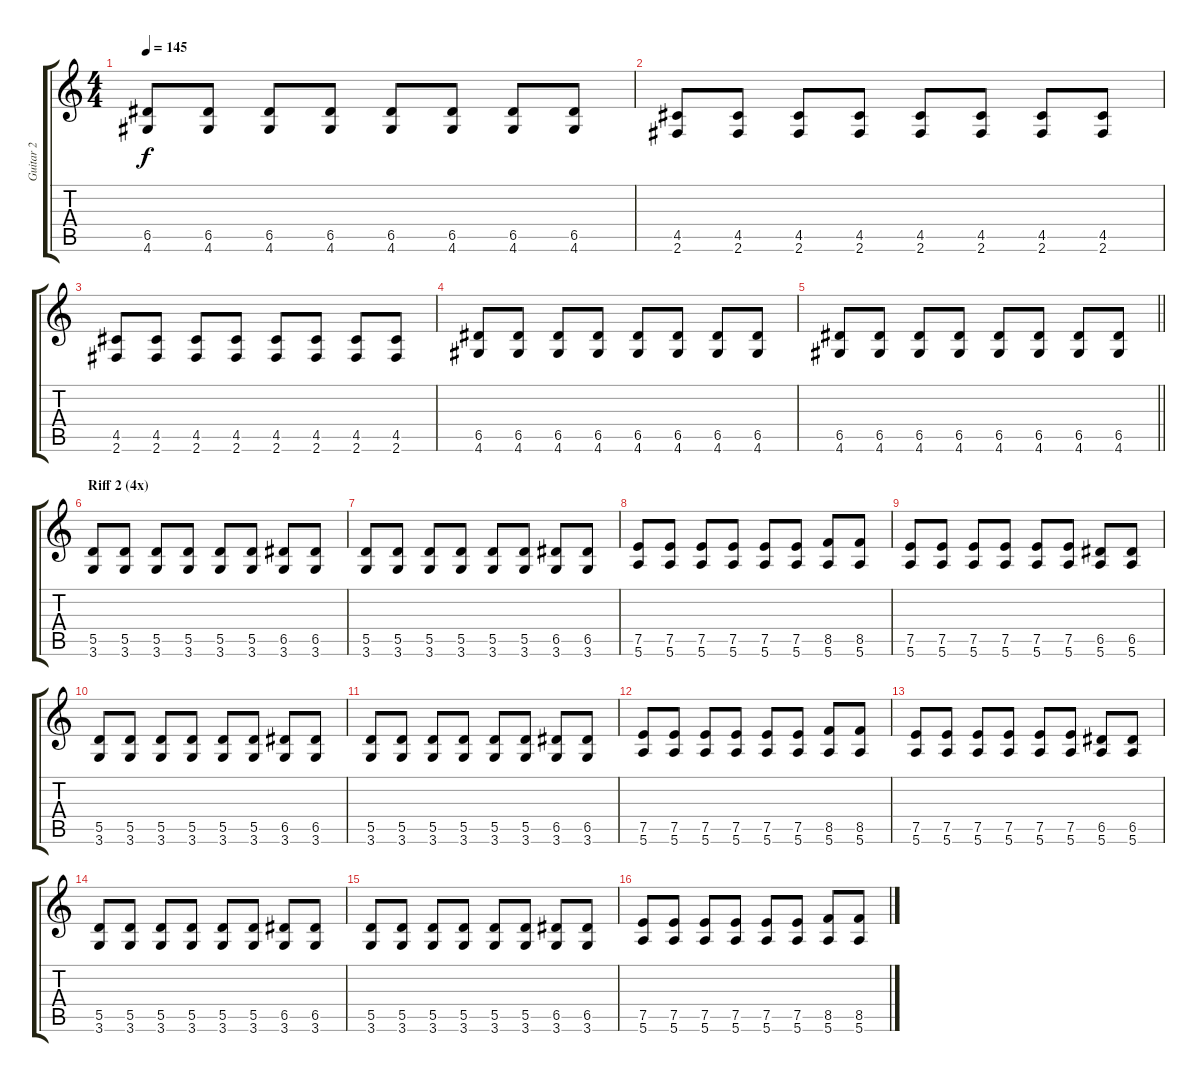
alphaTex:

\track ("Guitar 2" "Guitar 2") {instrument distortionguitar}
\staff {score tabs}
\tuning (E4 B3 G3 D3 A2 E2) {hide}
\ts (4 4)
\tempo 145
\clef g2
\ks c
(6.5 4.6).8{dy f} (6.5 4.6).8 (6.5 4.6).8 (6.5 4.6).8 (6.5 4.6).8 (6.5 4.6).8 (6.5 4.6).8 (6.5 4.6).8 |
(4.5 2.6).8 (4.5 2.6).8 (4.5 2.6).8 (4.5 2.6).8 (4.5 2.6).8 (4.5 2.6).8 (4.5 2.6).8 (4.5 2.6).8 |
(4.5 2.6).8 (4.5 2.6).8 (4.5 2.6).8 (4.5 2.6).8 (4.5 2.6).8 (4.5 2.6).8 (4.5 2.6).8 (4.5 2.6).8 |
(6.5 4.6).8 (6.5 4.6).8 (6.5 4.6).8 (6.5 4.6).8 (6.5 4.6).8 (6.5 4.6).8 (6.5 4.6).8 (6.5 4.6).8 |
\barLineRight lightlight
(6.5 4.6).8 (6.5 4.6).8 (6.5 4.6).8 (6.5 4.6).8 (6.5 4.6).8 (6.5 4.6).8 (6.5 4.6).8 (6.5 4.6).8 |
\section ("" "Riff 2 (4x)")
(5.5 3.6).8 (5.5 3.6).8 (5.5 3.6).8 (5.5 3.6).8 (5.5 3.6).8 (5.5 3.6).8 (6.5 3.6).8 (6.5 3.6).8 |
(5.5 3.6).8 (5.5 3.6).8 (5.5 3.6).8 (5.5 3.6).8 (5.5 3.6).8 (5.5 3.6).8 (6.5 3.6).8 (6.5 3.6).8 |
(7.5 5.6).8 (7.5 5.6).8 (7.5 5.6).8 (7.5 5.6).8 (7.5 5.6).8 (7.5 5.6).8 (8.5 5.6).8 (8.5 5.6).8 |
(7.5 5.6).8 (7.5 5.6).8 (7.5 5.6).8 (7.5 5.6).8 (7.5 5.6).8 (7.5 5.6).8 (6.5 5.6).8 (6.5 5.6).8 |
(5.5 3.6).8 (5.5 3.6).8 (5.5 3.6).8 (5.5 3.6).8 (5.5 3.6).8 (5.5 3.6).8 (6.5 3.6).8 (6.5 3.6).8 |
(5.5 3.6).8 (5.5 3.6).8 (5.5 3.6).8 (5.5 3.6).8 (5.5 3.6).8 (5.5 3.6).8 (6.5 3.6).8 (6.5 3.6).8 |
(7.5 5.6).8 (7.5 5.6).8 (7.5 5.6).8 (7.5 5.6).8 (7.5 5.6).8 (7.5 5.6).8 (8.5 5.6).8 (8.5 5.6).8 |
(7.5 5.6).8 (7.5 5.6).8 (7.5 5.6).8 (7.5 5.6).8 (7.5 5.6).8 (7.5 5.6).8 (6.5 5.6).8 (6.5 5.6).8 |
(5.5 3.6).8 (5.5 3.6).8 (5.5 3.6).8 (5.5 3.6).8 (5.5 3.6).8 (5.5 3.6).8 (6.5 3.6).8 (6.5 3.6).8 |
(5.5 3.6).8 (5.5 3.6).8 (5.5 3.6).8 (5.5 3.6).8 (5.5 3.6).8 (5.5 3.6).8 (6.5 3.6).8 (6.5 3.6).8 |
(7.5 5.6).8 (7.5 5.6).8 (7.5 5.6).8 (7.5 5.6).8 (7.5 5.6).8 (7.5 5.6).8 (8.5 5.6).8 (8.5 5.6).8
